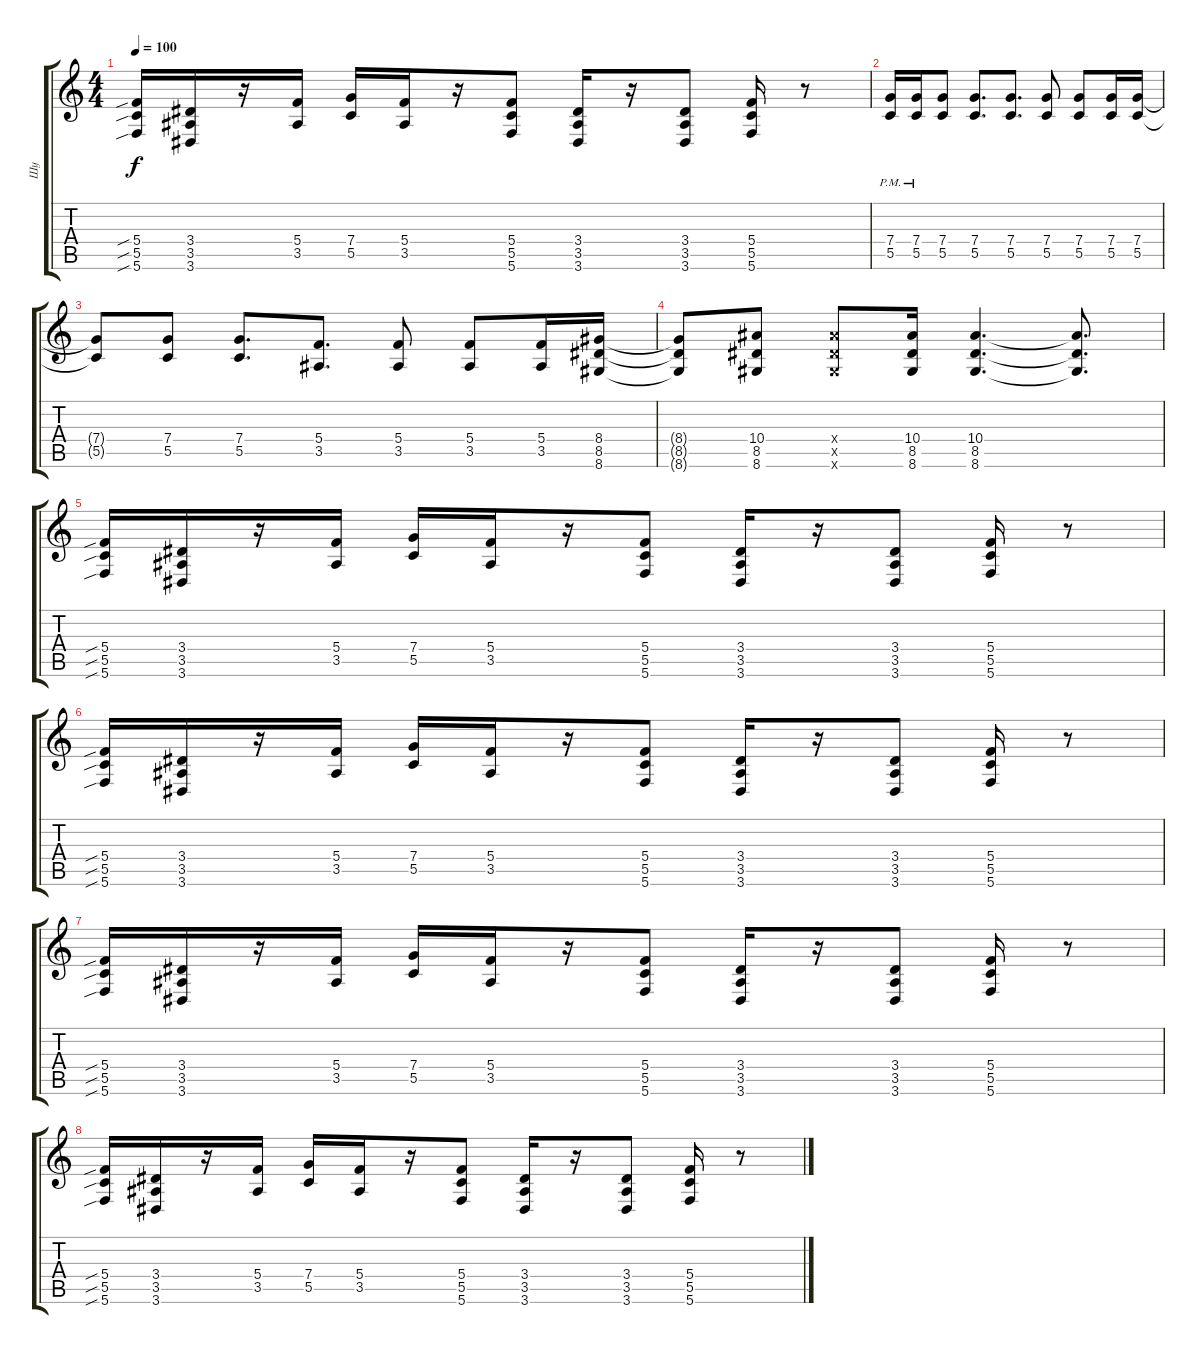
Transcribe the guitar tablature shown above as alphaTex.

\track ("Шу" "Шу") {instrument distortionguitar}
\staff {score tabs}
\tuning (D4 A3 F3 C3 G2 C2) {hide}
\ts (4 4)
\tempo 100
\clef g2
\ks c
(5.4{sib} 5.5{sib} 5.6{sib}).16{dy f} (3.4 3.5 3.6).16 r.16 (5.4 3.5).16 (7.4 5.5).16 (5.4 3.5).16 r.16 (5.4 5.5 5.6).8 (3.4 3.5 3.6).16 r.16 (3.4 3.5 3.6).8 (5.4 5.5 5.6).16 r.8 |
(7.4 5.5{pm}).16 (7.4 5.5{pm}).16 (7.4 5.5).8 (7.4 5.5).8{d} (7.4 5.5).8{d} (7.4 5.5).8 (7.4 5.5).8 (7.4 5.5).16 (7.4 5.5).16 |
(7.4{t} 5.5{t}).8 (7.4 5.5).8 (7.4 5.5).8{d} (5.4 3.5).8{d} (5.4 3.5).8 (5.4 3.5).8 (5.4 3.5).16 (8.4 8.5 8.6).16 |
(8.4{t} 8.5{t} 8.6{t}).8 (10.4 8.5 8.6).8 (10.4{x} 8.5{x} 8.6{x}).8 (10.4 8.5 8.6).16 (10.4 8.5 8.6).4{d} (10.4{t} 8.5{t} 8.6{t}).8{d} |
(5.4{sib} 5.5{sib} 5.6{sib}).16 (3.4 3.5 3.6).16 r.16 (5.4 3.5).16 (7.4 5.5).16 (5.4 3.5).16 r.16 (5.4 5.5 5.6).8 (3.4 3.5 3.6).16 r.16 (3.4 3.5 3.6).8 (5.4 5.5 5.6).16 r.8 |
(5.4{sib} 5.5{sib} 5.6{sib}).16 (3.4 3.5 3.6).16 r.16 (5.4 3.5).16 (7.4 5.5).16 (5.4 3.5).16 r.16 (5.4 5.5 5.6).8 (3.4 3.5 3.6).16 r.16 (3.4 3.5 3.6).8 (5.4 5.5 5.6).16 r.8 |
(5.4{sib} 5.5{sib} 5.6{sib}).16 (3.4 3.5 3.6).16 r.16 (5.4 3.5).16 (7.4 5.5).16 (5.4 3.5).16 r.16 (5.4 5.5 5.6).8 (3.4 3.5 3.6).16 r.16 (3.4 3.5 3.6).8 (5.4 5.5 5.6).16 r.8 |
(5.4{sib} 5.5{sib} 5.6{sib}).16 (3.4 3.5 3.6).16 r.16 (5.4 3.5).16 (7.4 5.5).16 (5.4 3.5).16 r.16 (5.4 5.5 5.6).8 (3.4 3.5 3.6).16 r.16 (3.4 3.5 3.6).8 (5.4 5.5 5.6).16 r.8
